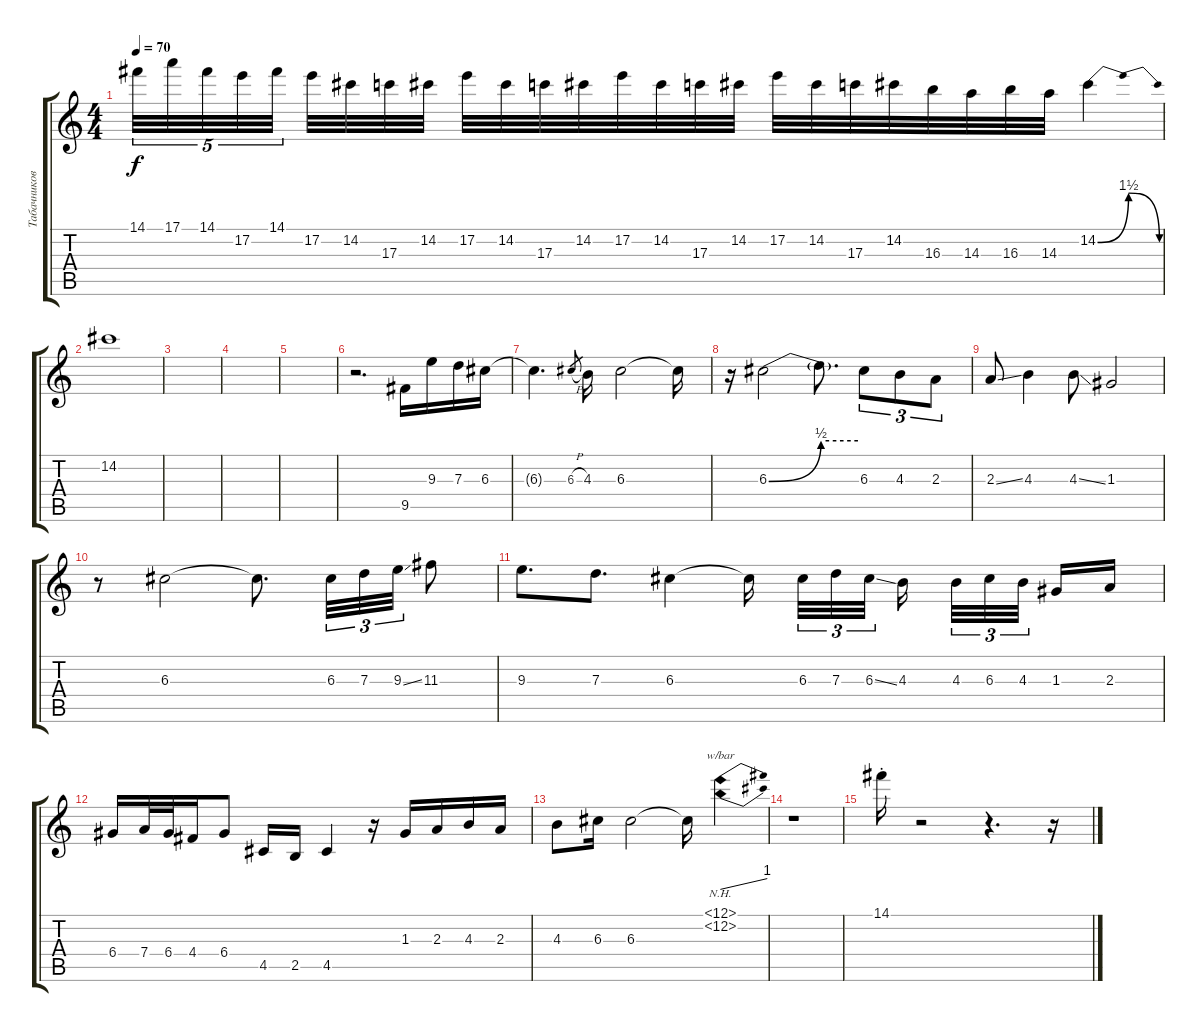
\track ("Табачников" "Табачников") {instrument distortionguitar}
\staff {score tabs}
\tuning (E4 B3 G3 D3 A2 E2) {hide}
\ts (4 4)
\tempo 70
\clef g2
\ks c
14.1.32{tu (5 4) dy f} 17.1.32{tu (5 4)} 14.1.32{tu (5 4)} 17.2.32{tu (5 4)} 14.1.32{tu (5 4) beam splitsecondary} 17.2.32 14.2.32 17.3.32 14.2.32 17.2.32 14.2.32 17.3.32 14.2.32 17.2.32 14.2.32 17.3.32 14.2.32 17.2.32 14.2.32 17.3.32 14.2.32 16.3.32 14.3.32 16.3.32 14.3.32 14.2{be (bendrelease 0 0 15 6 45 6 60 0)}.4 |
14.2.1 |
|
|
|
r.2{d} 9.5.16 9.3.16 7.3.16 6.3.16 |
6.3{t}.4{d} 6.3{h}.8{gr} 4.3.16 6.3.2 6.3{t}.16 |
r.16 6.3{be (bend 0 0 60 2)}.2 6.3{be (hold 0 2 60 2) t}.8{d} 6.3.8{tu (3 2)} 4.3.8{tu (3 2)} 2.3.8{tu (3 2)} |
2.3{ss}.8 4.3.4 4.3{ss}.8 1.3.2 |
r.8 6.3.2 6.3{t}.8{d} 6.3.32{tu (3 2)} 7.3.32{tu (3 2)} 9.3{ss}.32{tu (3 2)} 11.3.8 |
9.3.8{d} 7.3.8{d} 6.3.4 6.3{t}.16{beam splitsecondary} 6.3.32{tu (3 2)} 7.3.32{tu (3 2)} 6.3{ss}.32{tu (3 2)} 4.3.16{beam splitsecondary} 4.3.32{tu (3 2)} 6.3.32{tu (3 2)} 4.3.32{tu (3 2) beam splitsecondary} 1.3.16 2.3.16 |
6.4.16 7.4.32 6.4.32 4.4.16 6.4.8 4.5.16 2.5.16 4.5.4 r.16 1.3.16 2.3.16 4.3.16 2.3.16 |
4.3.8 6.3.16 6.3.2 6.3{t}.16 (12.1{nh} 12.2{nh}).4{tbe (dive default 0 0 60 4)} |
r.1 |
14.1{st}.16 r.2 r.4{d} r.16
